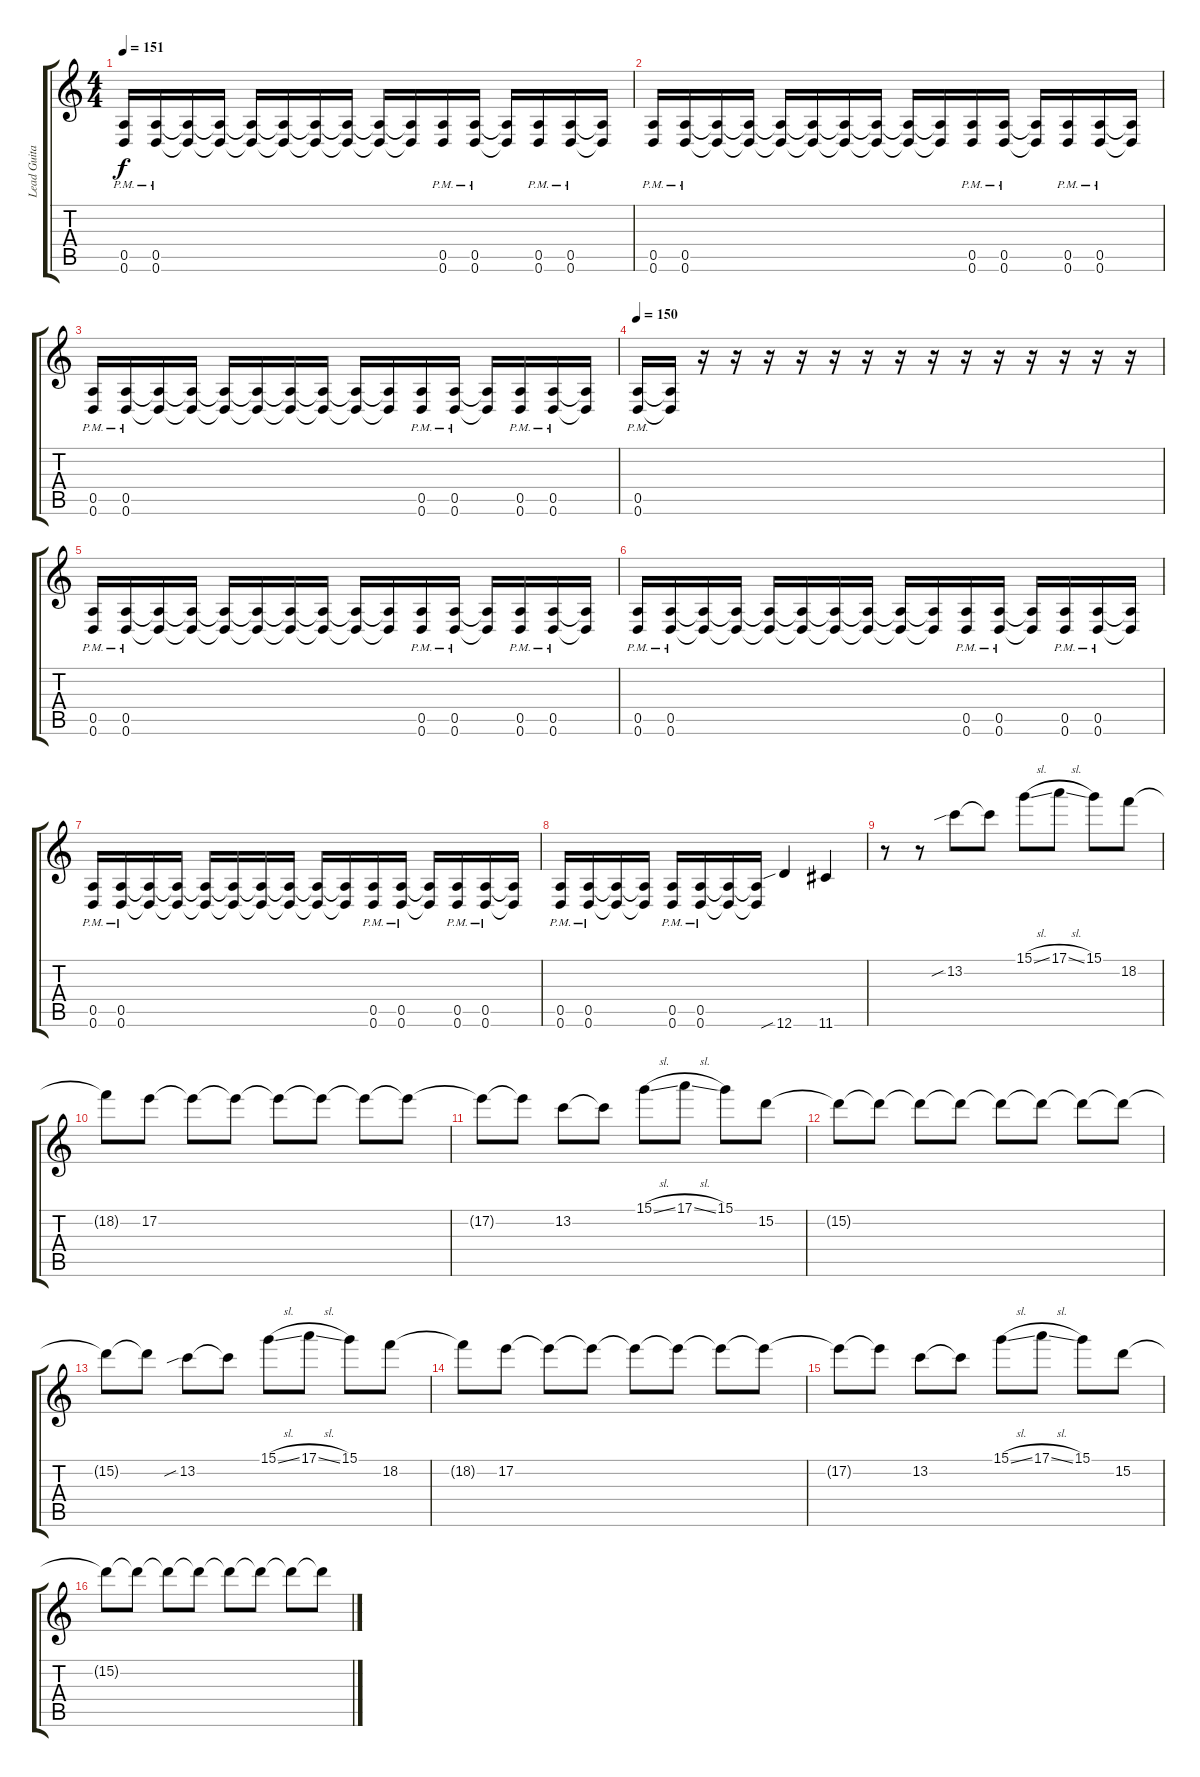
\track ("Lead Guitar" "Lead Guita") {instrument distortionguitar}
\staff {score tabs}
\tuning (E4 B3 G3 D3 A2 D2) {hide}
\ts (4 4)
\tempo 151
\clef g2
\ks c
(0.5{pm} 0.6{pm}).16{dy f} (0.5{pm} 0.6{pm}).16 (0.5{t} 0.6{t}).16 (0.5{t} 0.6{t}).16 (0.5{t} 0.6{t}).16 (0.5{t} 0.6{t}).16 (0.5{t} 0.6{t}).16 (0.5{t} 0.6{t}).16 (0.5{t} 0.6{t}).16 (0.5{t} 0.6{t}).16 (0.5{pm} 0.6{pm}).16 (0.5{pm} 0.6{pm}).16 (0.5{t} 0.6{t}).16 (0.5{pm} 0.6{pm}).16 (0.5{pm} 0.6{pm}).16 (0.5{t} 0.6{t}).16 |
(0.5{pm} 0.6{pm}).16 (0.5{pm} 0.6{pm}).16 (0.5{t} 0.6{t}).16 (0.5{t} 0.6{t}).16 (0.5{t} 0.6{t}).16 (0.5{t} 0.6{t}).16 (0.5{t} 0.6{t}).16 (0.5{t} 0.6{t}).16 (0.5{t} 0.6{t}).16 (0.5{t} 0.6{t}).16 (0.5{pm} 0.6{pm}).16 (0.5{pm} 0.6{pm}).16 (0.5{t} 0.6{t}).16 (0.5{pm} 0.6{pm}).16 (0.5{pm} 0.6{pm}).16 (0.5{t} 0.6{t}).16 |
(0.5{pm} 0.6{pm}).16 (0.5{pm} 0.6{pm}).16 (0.5{t} 0.6{t}).16 (0.5{t} 0.6{t}).16 (0.5{t} 0.6{t}).16 (0.5{t} 0.6{t}).16 (0.5{t} 0.6{t}).16 (0.5{t} 0.6{t}).16 (0.5{t} 0.6{t}).16 (0.5{t} 0.6{t}).16 (0.5{pm} 0.6{pm}).16 (0.5{pm} 0.6{pm}).16 (0.5{t} 0.6{t}).16 (0.5{pm} 0.6{pm}).16 (0.5{pm} 0.6{pm}).16 (0.5{t} 0.6{t}).16 |
\tempo 150
(0.5{pm} 0.6{pm}).16 (0.5{t} 0.6{t}).16 r.16 r.16 r.16 r.16 r.16 r.16 r.16 r.16 r.16 r.16 r.16 r.16 r.16 r.16 |
(0.5{pm} 0.6{pm}).16 (0.5{pm} 0.6{pm}).16 (0.5{t} 0.6{t}).16 (0.5{t} 0.6{t}).16 (0.5{t} 0.6{t}).16 (0.5{t} 0.6{t}).16 (0.5{t} 0.6{t}).16 (0.5{t} 0.6{t}).16 (0.5{t} 0.6{t}).16 (0.5{t} 0.6{t}).16 (0.5{pm} 0.6{pm}).16 (0.5{pm} 0.6{pm}).16 (0.5{t} 0.6{t}).16 (0.5{pm} 0.6{pm}).16 (0.5{pm} 0.6{pm}).16 (0.5{t} 0.6{t}).16 |
(0.5{pm} 0.6{pm}).16 (0.5{pm} 0.6{pm}).16 (0.5{t} 0.6{t}).16 (0.5{t} 0.6{t}).16 (0.5{t} 0.6{t}).16 (0.5{t} 0.6{t}).16 (0.5{t} 0.6{t}).16 (0.5{t} 0.6{t}).16 (0.5{t} 0.6{t}).16 (0.5{t} 0.6{t}).16 (0.5{pm} 0.6{pm}).16 (0.5{pm} 0.6{pm}).16 (0.5{t} 0.6{t}).16 (0.5{pm} 0.6{pm}).16 (0.5{pm} 0.6{pm}).16 (0.5{t} 0.6{t}).16 |
(0.5{pm} 0.6{pm}).16 (0.5{pm} 0.6{pm}).16 (0.5{t} 0.6{t}).16 (0.5{t} 0.6{t}).16 (0.5{t} 0.6{t}).16 (0.5{t} 0.6{t}).16 (0.5{t} 0.6{t}).16 (0.5{t} 0.6{t}).16 (0.5{t} 0.6{t}).16 (0.5{t} 0.6{t}).16 (0.5{pm} 0.6{pm}).16 (0.5{pm} 0.6{pm}).16 (0.5{t} 0.6{t}).16 (0.5{pm} 0.6{pm}).16 (0.5{pm} 0.6{pm}).16 (0.5{t} 0.6{t}).16 |
(0.5{pm} 0.6{pm}).16 (0.5{pm} 0.6{pm}).16 (0.5{t} 0.6{t}).16 (0.5{t} 0.6{t}).16 (0.5{pm} 0.6{pm}).16 (0.5{pm} 0.6{pm}).16 (0.5{t} 0.6{t}).16 (0.5{t} 0.6{t}).16 12.6{sib}.4 11.6.4 |
r.8 r.8 13.2{sib}.8 13.2{t}.8 15.1{sl}.8 17.1{sl}.8 15.1.8 18.2.8 |
18.2{t}.8 17.2.8 17.2{t}.8 17.2{t}.8 17.2{t}.8 17.2{t}.8 17.2{t}.8 17.2{t}.8 |
17.2{t}.8 17.2{t}.8 13.2.8 13.2{t}.8 15.1{sl}.8 17.1{sl}.8 15.1.8 15.2.8 |
15.2{t}.8 15.2{t}.8 15.2{t}.8 15.2{t}.8 15.2{t}.8 15.2{t}.8 15.2{t}.8 15.2{t}.8 |
15.2{t}.8 15.2{t}.8 13.2{sib}.8 13.2{t}.8 15.1{sl}.8 17.1{sl}.8 15.1.8 18.2.8 |
18.2{t}.8 17.2.8 17.2{t}.8 17.2{t}.8 17.2{t}.8 17.2{t}.8 17.2{t}.8 17.2{t}.8 |
17.2{t}.8 17.2{t}.8 13.2.8 13.2{t}.8 15.1{sl}.8 17.1{sl}.8 15.1.8 15.2.8 |
15.2{t}.8 15.2{t}.8 15.2{t}.8 15.2{t}.8 15.2{t}.8 15.2{t}.8 15.2{t}.8 15.2{t}.8
